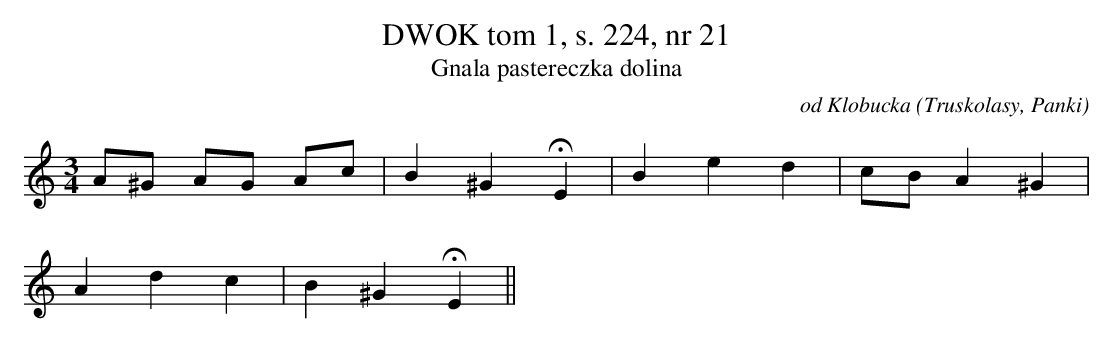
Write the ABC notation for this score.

X:1
T:DWOK tom 1, s. 224, nr 21
T:Gnala pastereczka dolina
O:od Klobucka (Truskolasy, Panki)
M:3/4
L:1/8
K:C
A^G AG Ac | B2^G2 HE2 | B2e2d2 | cBA2^G2 |
 A2d2c2 | B2^G2 HE2||
